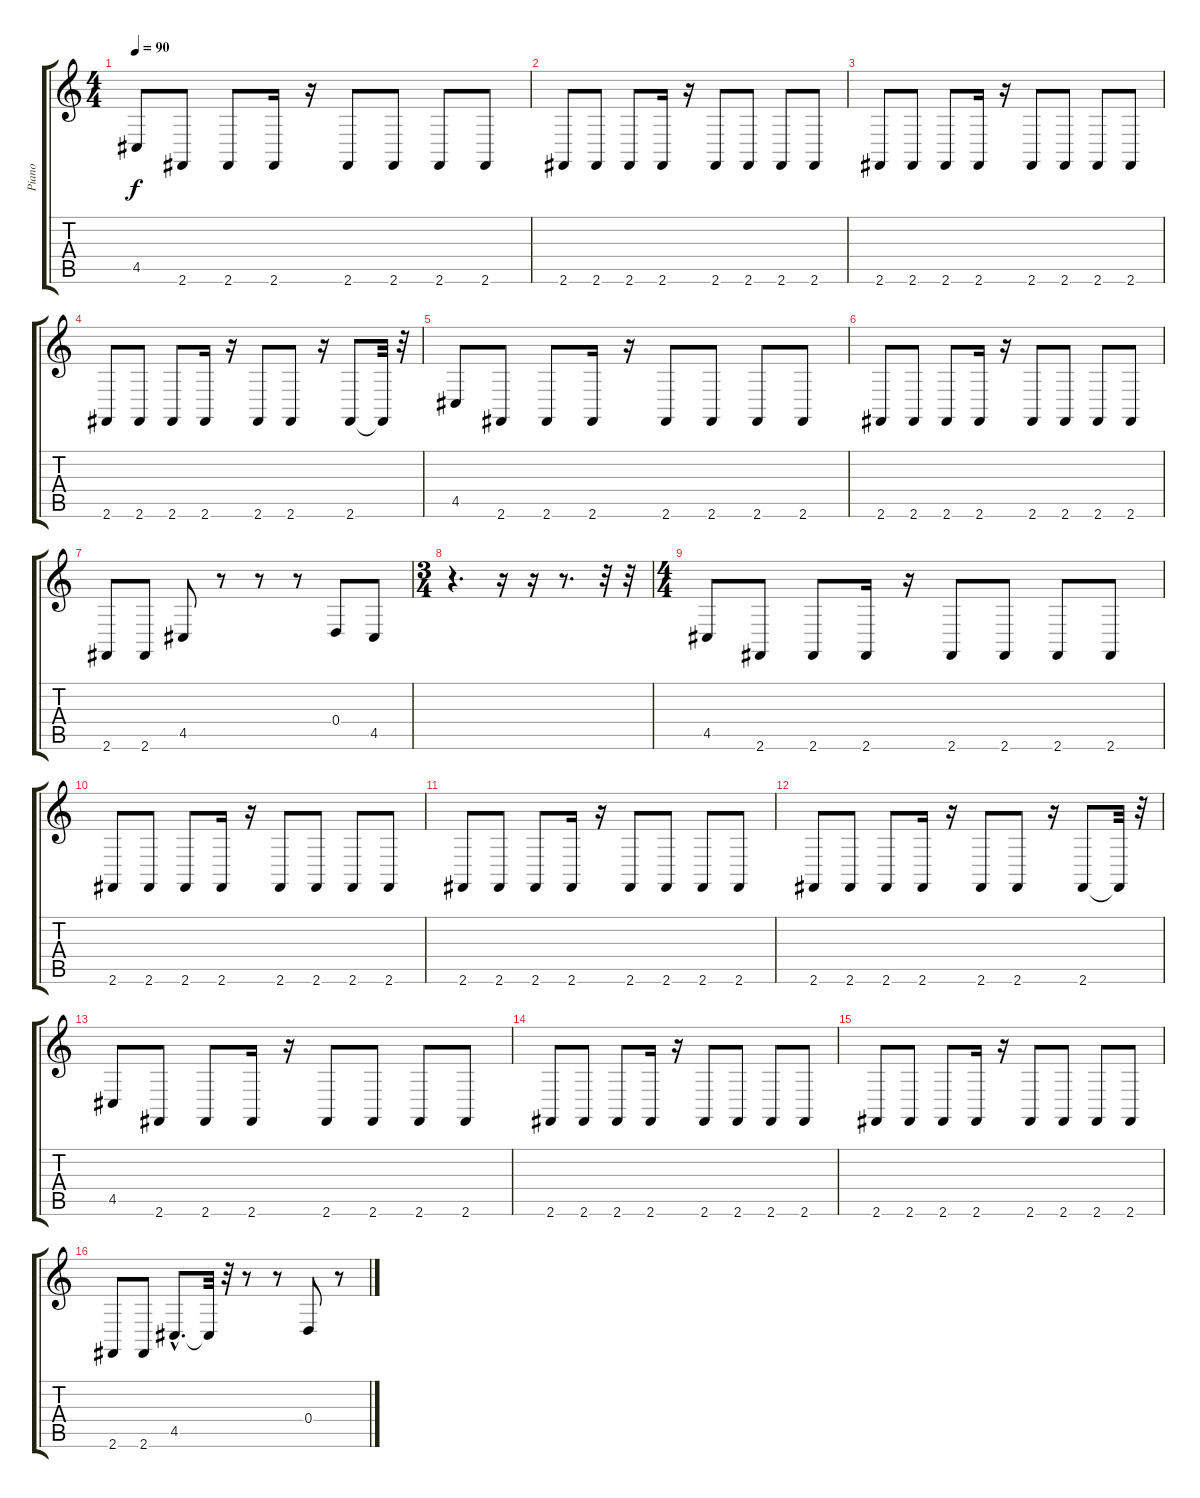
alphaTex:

\track ("Piano" "Piano") {instrument acousticgrandpiano}
\staff {score tabs}
\tuning (E4 B3 G3 D3 A2 E2) {hide}
\ts (4 4)
\tempo 90
\clef g2
\ks c
4.5.8{dy f} 2.6.8 2.6.8 2.6.16 r.16 2.6.8 2.6.8 2.6.8 2.6.8 |
2.6.8 2.6.8 2.6.8 2.6.16 r.16 2.6.8 2.6.8 2.6.8 2.6.8 |
2.6.8 2.6.8 2.6.8 2.6.16 r.16 2.6.8 2.6.8 2.6.8 2.6.8 |
2.6.8 2.6.8 2.6.8 2.6.16 r.16 2.6.8 2.6.8 r.16 2.6.8 2.6{t}.32 r.32 |
4.5.8 2.6.8 2.6.8 2.6.16 r.16 2.6.8 2.6.8 2.6.8 2.6.8 |
2.6.8 2.6.8 2.6.8 2.6.16 r.16 2.6.8 2.6.8 2.6.8 2.6.8 |
2.6.8 2.6.8 4.5.8 r.8 r.8 r.8 0.4.8 4.5.8 |
\ts (3 4)
r.4{d} r.16 r.16 r.8{d} r.32 r.32 |
\ts (4 4)
4.5.8 2.6.8 2.6.8 2.6.16 r.16 2.6.8 2.6.8 2.6.8 2.6.8 |
2.6.8 2.6.8 2.6.8 2.6.16 r.16 2.6.8 2.6.8 2.6.8 2.6.8 |
2.6.8 2.6.8 2.6.8 2.6.16 r.16 2.6.8 2.6.8 2.6.8 2.6.8 |
2.6.8 2.6.8 2.6.8 2.6.16 r.16 2.6.8 2.6.8 r.16 2.6.8 2.6{t}.32 r.32 |
4.5.8 2.6.8 2.6.8 2.6.16 r.16 2.6.8 2.6.8 2.6.8 2.6.8 |
2.6.8 2.6.8 2.6.8 2.6.16 r.16 2.6.8 2.6.8 2.6.8 2.6.8 |
2.6.8 2.6.8 2.6.8 2.6.16 r.16 2.6.8 2.6.8 2.6.8 2.6.8 |
2.6.8 2.6.8 4.5{hac}.8{d} 4.5{t}.32 r.32 r.8 r.8 0.4.8 r.8
